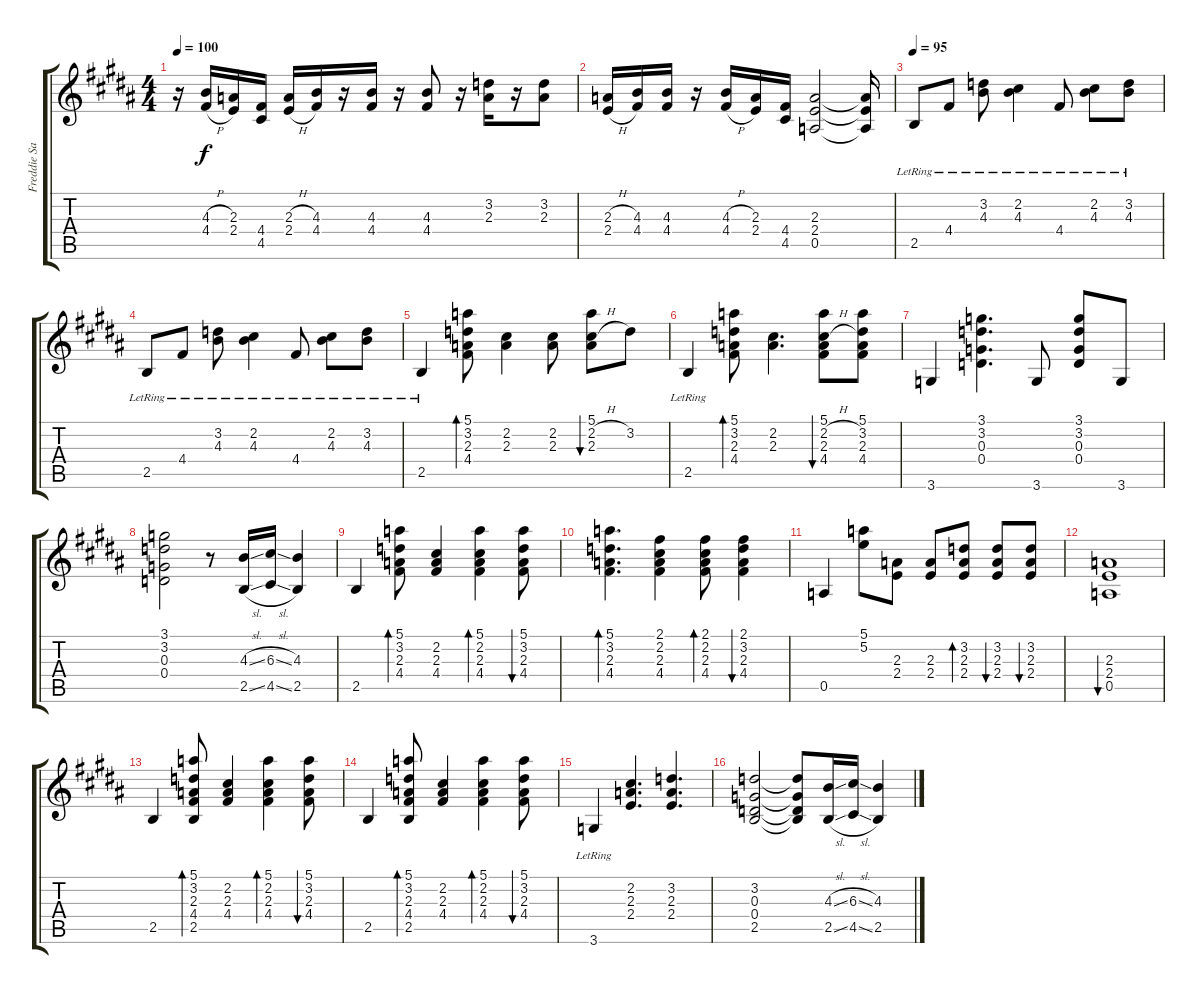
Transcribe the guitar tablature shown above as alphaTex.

\track ("Freddie Salem Guitar" "Freddie Sa") {instrument overdrivenguitar}
\staff {score tabs}
\tuning (E4 B3 G3 D3 A2 E2) {hide}
\ts (4 4)
\tempo 100
\clef g2
\ks g#minor
r.16{dy f} (4.3{h} 4.4{h}).16 (2.3 2.4).16 (4.4 4.5).16 (2.3{h} 2.4{h}).16 (4.3 4.4).16 r.16 (4.3 4.4).16 r.16 (4.3 4.4).8 r.16 (3.2 2.3).16 r.16 (3.2 2.3).8 |
(2.3{h} 2.4{h}).16 (4.3 4.4).16 (4.3 4.4).16 r.16 (4.3{h} 4.4{h}).16 (2.3 2.4).16 (4.4 4.5).16 (2.3 2.4 0.5).2 (2.3{t} 2.4{t} 0.5{t}).16 |
\tempo 95
2.5{lr}.8{balance 8 instrument electricguitarclean} 4.4{lr}.8 (3.2{lr} 4.3).8 (2.2{lr} 4.3{lr}).4 4.4{lr}.8 (2.2{lr} 4.3).8 (3.2{lr} 4.3{lr}).8 |
2.5{lr}.8 4.4{lr}.8 (3.2{lr} 4.3).8 (2.2{lr} 4.3{lr}).4 4.4{lr}.8 (2.2{lr} 4.3).8 (3.2{lr} 4.3{lr}).8 |
2.5{lr}.4{volume 10 balance 8} (5.1 3.2 2.3 4.4).8{bd 240} (2.2 2.3).4 (2.2 2.3).8 (5.1 2.2{h} 2.3).8{bu 60} 3.2.8 |
2.5{lr}.4 (5.1 3.2 2.3 4.4).8{bd 240} (2.2 2.3).4{d} (5.1 2.2{h} 2.3 4.4).8{bu 60} (5.1 3.2 2.3 4.4).8 |
3.6.4 (3.1 3.2 0.3 0.4).4{d} 3.6.8 (3.1 3.2 0.3 0.4).8 3.6.8 |
(3.1 3.2 0.3 0.4).2 r.8 (4.3{sl} 2.5{sl}).16 (6.3{sl} 4.5{sl}).16 (4.3 2.5).4 |
2.5.4 (5.1 3.2 2.3 4.4).8{bd 60} (2.2 2.3 4.4).4 (5.1 2.2 2.3 4.4).4{bd 60} (5.1 3.2 2.3 4.4).8{bu 60} |
(5.1 3.2 2.3 4.4).4{d bd 60} (2.1 2.2 2.3 4.4).4 (2.1 2.2 2.3 4.4).8{bd 60} (2.1 3.2 2.3 4.4).4{bu 60} |
0.5.4 (5.1 5.2).8 (2.3 2.4).8 (2.3 2.4).8 (3.2 2.3 2.4).8{bd 120} (3.2 2.3 2.4).8{bu 120} (3.2 2.3 2.4).8{bu 120} |
(2.3 2.4 0.5).1{bu 120} |
2.5.4 (5.1 3.2 2.3 4.4 2.5).8{bd 60} (2.2 2.3 4.4).4 (5.1 2.2 2.3 4.4).4{bd 60} (5.1 3.2 2.3 4.4).8{bu 60} |
2.5.4 (5.1 3.2 2.3 4.4 2.5).8{bd 60} (2.2 2.3 4.4).4 (5.1 2.2 2.3 4.4).4{bd 60} (5.1 3.2 2.3 4.4).8{bu 60} |
3.6{lr}.4 (2.2 2.3 2.4).4{d} (3.2 2.3 2.4).4{d} |
(3.2 0.3 0.4 2.5).2 (3.2{t} 0.3{t} 0.4{t} 2.5{t}).8 (4.3{sl} 2.5{sl}).16 (6.3{sl} 4.5{sl}).16 (4.3 2.5).4
